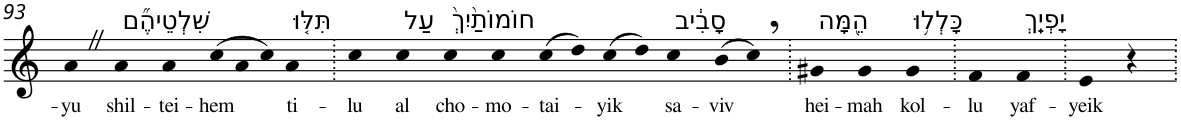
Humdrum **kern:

**kern	**text
*part1	*part1
*staff1	*staff1
*I"Piano	*
*I'Pno	*
!!LO:PB:g=z
*clefG2	*
*k[]	*
=93	=93
!	!LO:LY:b
4aZ	-yu
!LO:TX:a:t=שִׁלְטֵיהֶ֞ם	!
!	!LO:LY:b
4a	shil-
!	!LO:LY:b
4a	-tei-
*Xtuplet	*
!	!LO:LY:b
(>12cc	-hem
12a	.
12cc)	.
!LO:TX:a:t=תִּלּ֤וּ	!
!	!LO:LY:b
4a	ti-
=94.	=94.
!	!LO:LY:b
4cc	-lu
!LO:TX:a:t=עַל	!
!	!LO:LY:b
4cc	al
!LO:TX:a:t=חוֹמוֹתַ֙יִךְ֙	!
!	!LO:LY:b
4cc	cho-
!	!LO:LY:b
4cc	-mo-
!	!LO:LY:b
(>8cc	-tai-
8dd)	.
!	!LO:LY:b
(>8cc	-yik
8dd)	.
!LO:TX:a:t=סָבִ֔יב	!
!	!LO:LY:b
4cc	sa-
!	!LO:LY:b
(>8b	-viv
8cc,)	.
=95.	=95.
!LO:TX:a:t=הֵ֖מָּה	!
!	!LO:LY:b
4g#X	hei-
!	!LO:LY:b
4g#	-mah
!LO:TX:a:t=כָּלְל֥וּ	!
!	!LO:LY:b
4g#	kol-
=96.	=96.
!	!LO:LY:b
4f	-lu
!LO:TX:a:t=יָפְיֵֽךְ	!
!	!LO:LY:b
4f	yaf-
=97.	=97.
!	!LO:LY:b
4e	-yeik
4r	.
=.	=.
*-	*-
